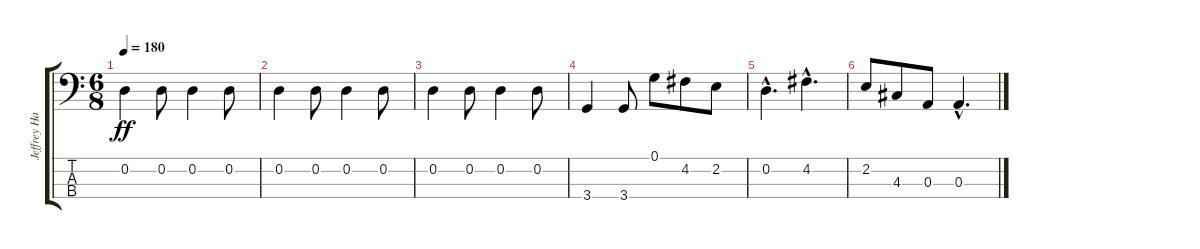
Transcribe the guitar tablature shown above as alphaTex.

\track ("Jeffrey Hammond-Hammond - bass" "Jeffrey Ha") {instrument electricbassfinger}
\staff {score tabs}
\tuning (G2 D2 A1 E1) {hide}
\ts (6 8)
\tempo 180
\clef f4
\ks c
0.2.4{dy ff} 0.2.8 0.2.4 0.2.8 |
0.2.4 0.2.8 0.2.4 0.2.8 |
0.2.4 0.2.8 0.2.4 0.2.8 |
3.4.4 3.4.8 0.1.8 4.2.8 2.2.8 |
0.2{hac}.4{d} 4.2{hac}.4{d} |
2.2.8 4.3.8 0.3.8 0.3{hac}.4{d}
